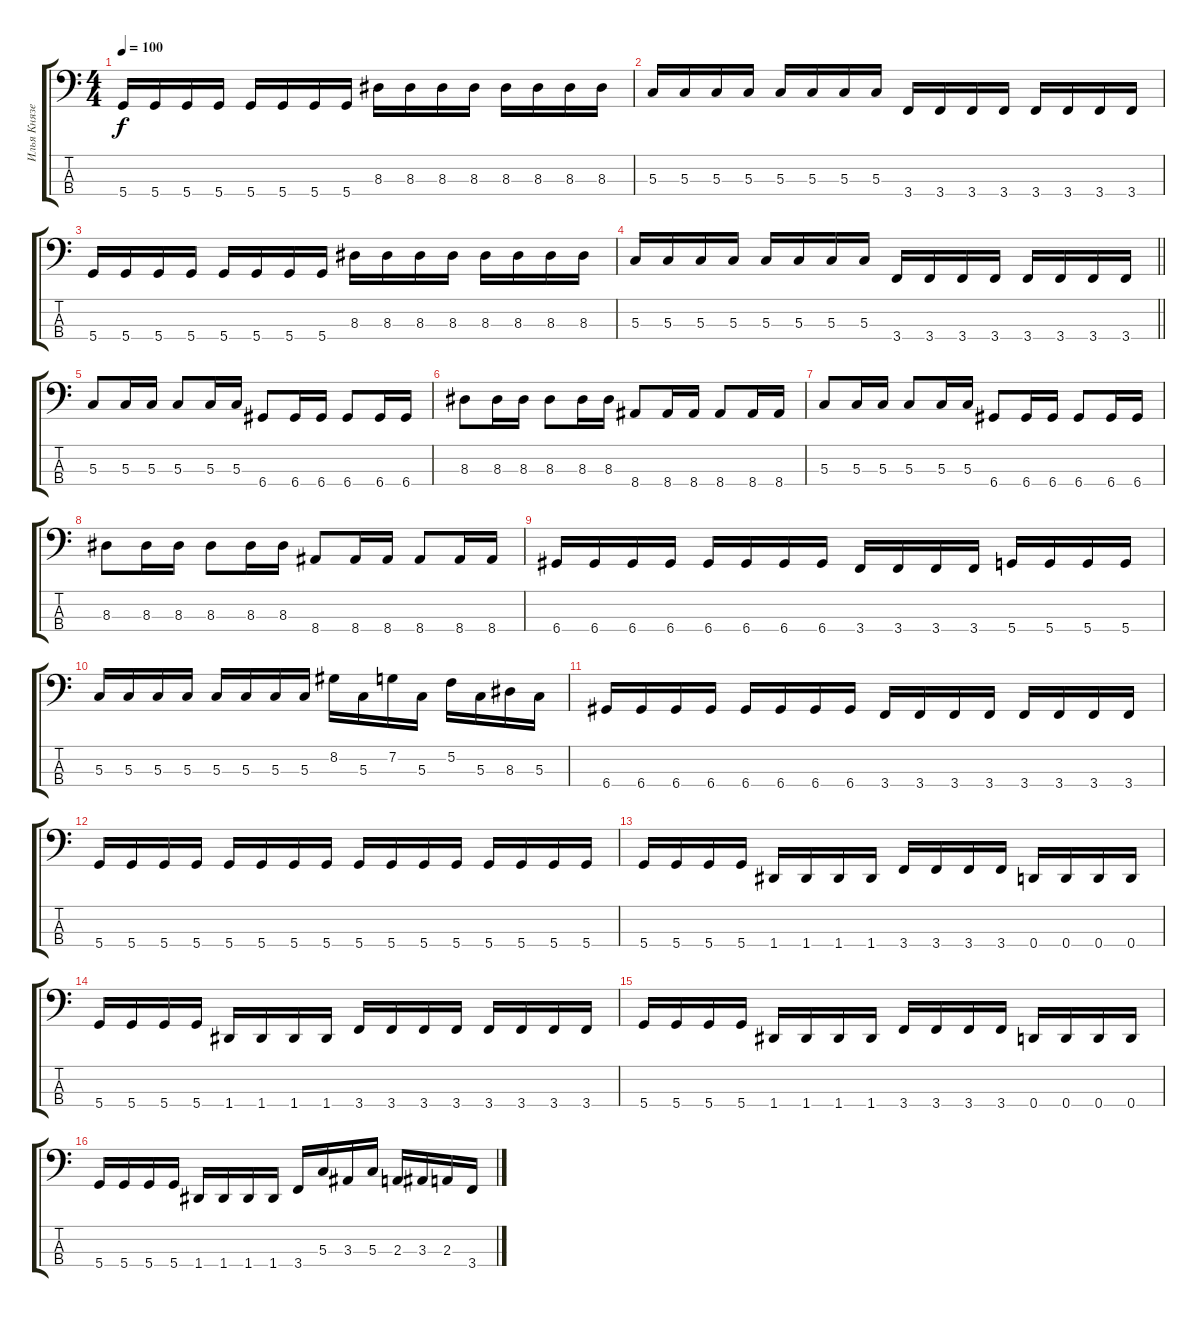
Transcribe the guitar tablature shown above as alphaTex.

\track ("Илья Князев (4 стр.)" "Илья Князе") {instrument electricbassfinger}
\staff {score tabs}
\tuning (F2 C2 G1 D1) {hide}
\ts (4 4)
\tempo 100
\clef f4
\ks c
5.4.16{dy f} 5.4.16 5.4.16 5.4.16 5.4.16 5.4.16 5.4.16 5.4.16 8.3.16 8.3.16 8.3.16 8.3.16 8.3.16 8.3.16 8.3.16 8.3.16 |
5.3.16 5.3.16 5.3.16 5.3.16 5.3.16 5.3.16 5.3.16 5.3.16 3.4.16 3.4.16 3.4.16 3.4.16 3.4.16 3.4.16 3.4.16 3.4.16 |
5.4.16 5.4.16 5.4.16 5.4.16 5.4.16 5.4.16 5.4.16 5.4.16 8.3.16 8.3.16 8.3.16 8.3.16 8.3.16 8.3.16 8.3.16 8.3.16 |
\barLineRight lightlight
5.3.16 5.3.16 5.3.16 5.3.16 5.3.16 5.3.16 5.3.16 5.3.16 3.4.16 3.4.16 3.4.16 3.4.16 3.4.16 3.4.16 3.4.16 3.4.16 |
5.3.8 5.3.16 5.3.16 5.3.8 5.3.16 5.3.16 6.4.8 6.4.16 6.4.16 6.4.8 6.4.16 6.4.16 |
8.3.8 8.3.16 8.3.16 8.3.8 8.3.16 8.3.16 8.4.8 8.4.16 8.4.16 8.4.8 8.4.16 8.4.16 |
5.3.8 5.3.16 5.3.16 5.3.8 5.3.16 5.3.16 6.4.8 6.4.16 6.4.16 6.4.8 6.4.16 6.4.16 |
8.3.8 8.3.16 8.3.16 8.3.8 8.3.16 8.3.16 8.4.8 8.4.16 8.4.16 8.4.8 8.4.16 8.4.16 |
6.4.16 6.4.16 6.4.16 6.4.16 6.4.16 6.4.16 6.4.16 6.4.16 3.4.16 3.4.16 3.4.16 3.4.16 5.4.16 5.4.16 5.4.16 5.4.16 |
5.3.16 5.3.16 5.3.16 5.3.16 5.3.16 5.3.16 5.3.16 5.3.16 8.2.16 5.3.16 7.2.16 5.3.16 5.2.16 5.3.16 8.3.16 5.3.16 |
6.4.16 6.4.16 6.4.16 6.4.16 6.4.16 6.4.16 6.4.16 6.4.16 3.4.16 3.4.16 3.4.16 3.4.16 3.4.16 3.4.16 3.4.16 3.4.16 |
5.4.16 5.4.16 5.4.16 5.4.16 5.4.16 5.4.16 5.4.16 5.4.16 5.4.16 5.4.16 5.4.16 5.4.16 5.4.16 5.4.16 5.4.16 5.4.16 |
5.4.16 5.4.16 5.4.16 5.4.16 1.4.16 1.4.16 1.4.16 1.4.16 3.4.16 3.4.16 3.4.16 3.4.16 0.4.16 0.4.16 0.4.16 0.4.16 |
5.4.16 5.4.16 5.4.16 5.4.16 1.4.16 1.4.16 1.4.16 1.4.16 3.4.16 3.4.16 3.4.16 3.4.16 3.4.16 3.4.16 3.4.16 3.4.16 |
5.4.16 5.4.16 5.4.16 5.4.16 1.4.16 1.4.16 1.4.16 1.4.16 3.4.16 3.4.16 3.4.16 3.4.16 0.4.16 0.4.16 0.4.16 0.4.16 |
5.4.16 5.4.16 5.4.16 5.4.16 1.4.16 1.4.16 1.4.16 1.4.16 3.4.16 5.3.16 3.3.16 5.3.16 2.3.16 3.3.16 2.3.16 3.4.16
